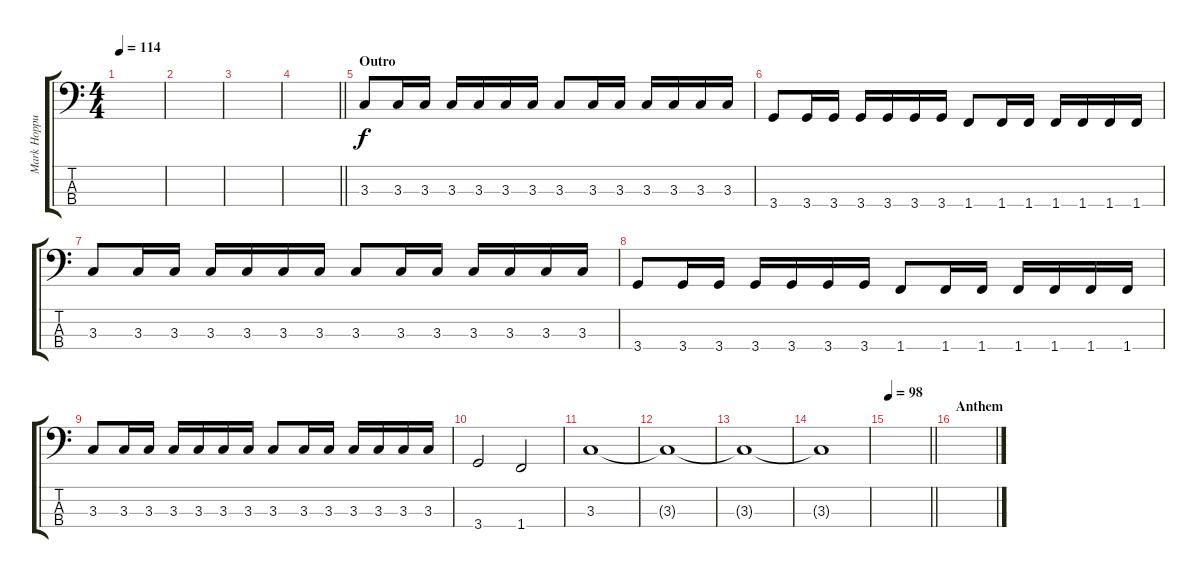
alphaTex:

\track ("Mark Hoppus" "Mark Hoppu") {instrument electricbasspick}
\staff {score tabs}
\tuning (G2 D2 A1 E1) {hide}
\ts (4 4)
\tempo 114
\clef f4
\ks c
|
|
|
\barLineRight lightlight
|
\section ("" "Outro")
3.3.8 3.3.16 3.3.16 3.3.16 3.3.16 3.3.16 3.3.16 3.3.8 3.3.16 3.3.16 3.3.16 3.3.16 3.3.16 3.3.16 |
3.4.8 3.4.16 3.4.16 3.4.16 3.4.16 3.4.16 3.4.16 1.4.8 1.4.16 1.4.16 1.4.16 1.4.16 1.4.16 1.4.16 |
3.3.8 3.3.16 3.3.16 3.3.16 3.3.16 3.3.16 3.3.16 3.3.8 3.3.16 3.3.16 3.3.16 3.3.16 3.3.16 3.3.16 |
3.4.8 3.4.16 3.4.16 3.4.16 3.4.16 3.4.16 3.4.16 1.4.8 1.4.16 1.4.16 1.4.16 1.4.16 1.4.16 1.4.16 |
3.3.8 3.3.16 3.3.16 3.3.16 3.3.16 3.3.16 3.3.16 3.3.8 3.3.16 3.3.16 3.3.16 3.3.16 3.3.16 3.3.16 |
3.4.2 1.4.2 |
3.3.1 |
3.3{t}.1 |
3.3{t}.1 |
3.3{t}.1 |
\tempo 98
\barLineRight lightlight
|
\section ("" "Anthem")
